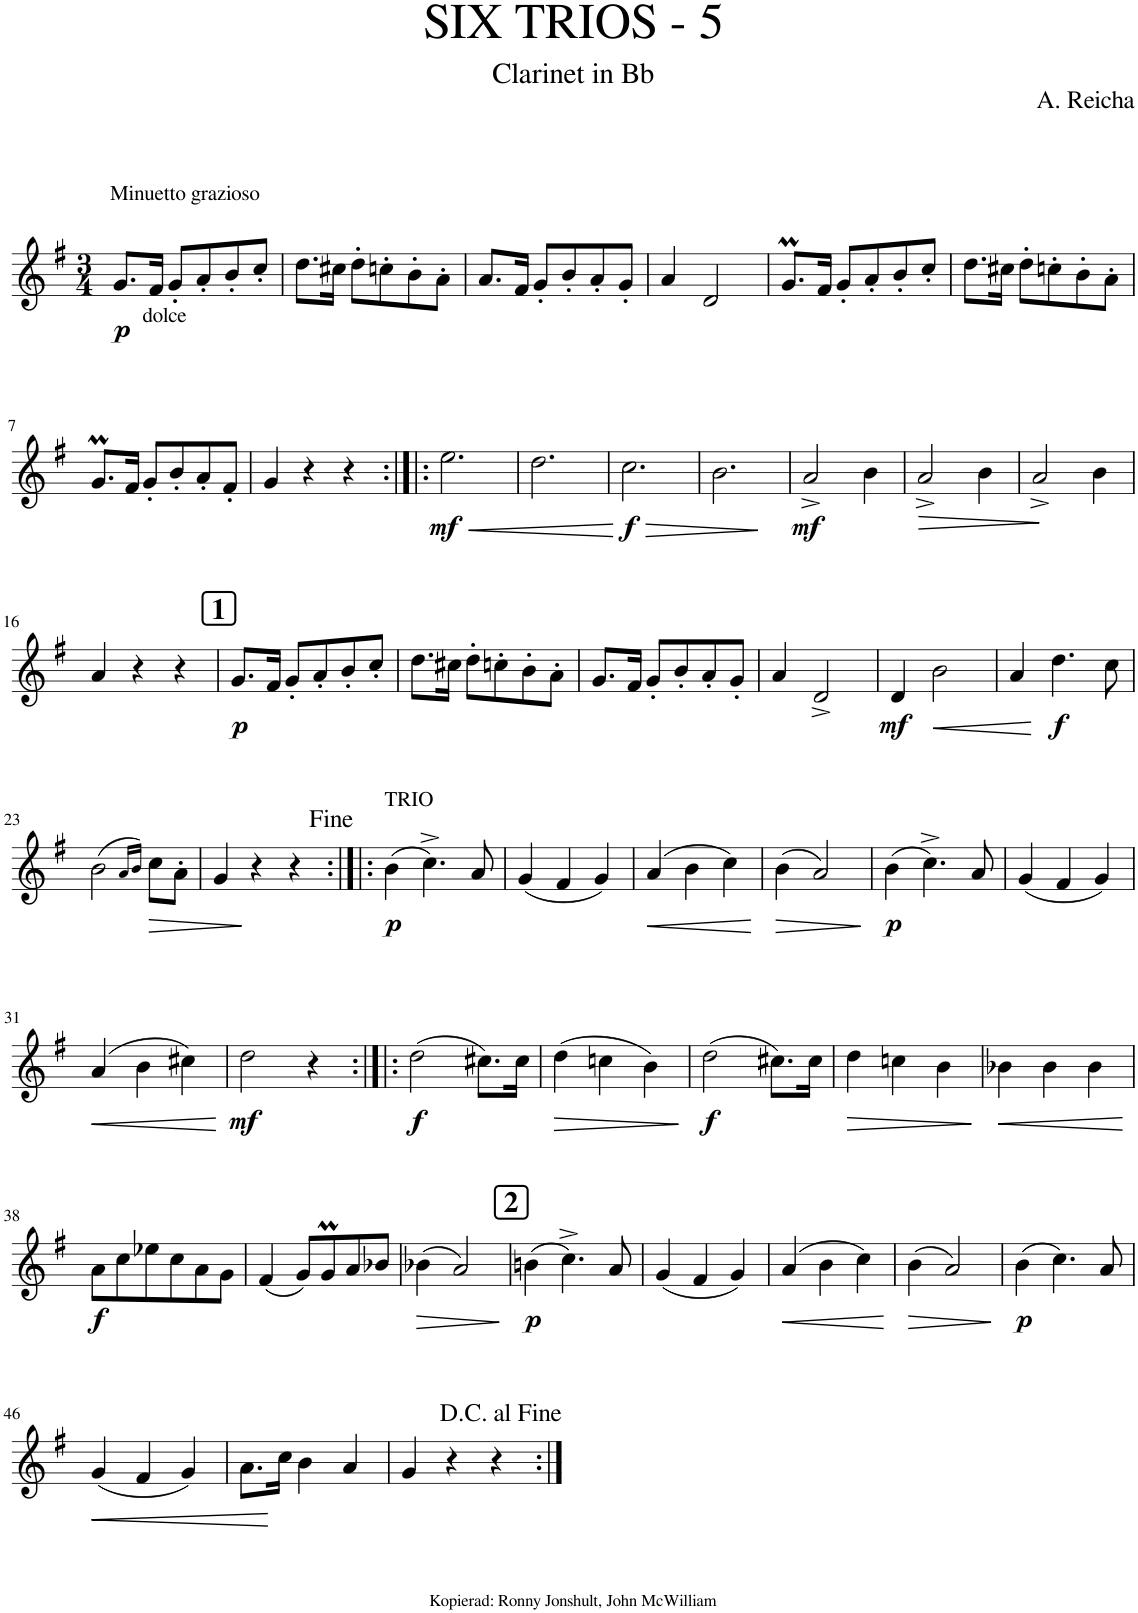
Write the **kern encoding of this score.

**kern	**dynam
*part1	*part1
*staff1	*staff1
*I"Piano	*
*I'Pno.	*
*clefG2	*
*k[f#]	*
*M3/4	*
=1	=1
!LO:TX:a:t=Minuetto grazioso	!
!	!LO:DY:b
8.g/L	p
!LO:TX:b:t=dolce	!
16f#/Jk	.
8g'/L	.
8a'/	.
8b'/	.
8cc'/J	.
=2	=2
8.dd\L	.
16cc#X\Jk	.
8dd'\L	.
8ccn'\	.
8b'\	.
8a'\J	.
=3	=3
8.a/L	.
16f#/Jk	.
8g'/L	.
8b'/	.
8a'/	.
8g'/J	.
=4	=4
4a/	.
2d/	.
=5	=5
8.gM/L	.
16f#/Jk	.
8g'/L	.
8a'/	.
8b'/	.
8cc'/J	.
=6	=6
8.dd\L	.
16cc#X\Jk	.
8dd'\L	.
8ccn'\	.
8b'\	.
8a'\J	.
!!LO:LB:g=z
=7	=7
8.gM/L	.
16f#/Jk	.
8g'/L	.
8b'/	.
8a'/	.
8f#'/J	.
=8	=8
4g/	.
4r	.
4r	.
=9:|!|:	=9:|!|:
!	!LO:HP:b
!	!LO:DY:n=1:b
2.ee\	< mf
=10	=10
2.dd\	.
.	[
=11	=11
!	!LO:HP:b
!	!LO:DY:n=1:b
2.cc\	> f
=12	=12
2.b\	.
.	]
=13	=13
!	!LO:DY:b
2a^/	mf
4b\	.
=14	=14
!	!LO:HP:b
2a^/	>
4b\	.
.	]
=15	=15
2a^/	.
4b\	.
!!LO:LB:g=z
=16	=16
4a/	.
4r	.
4r	.
!!LO:REH:place=s1:a:B:cj:fs=14:t=1
=17	=17
!	!LO:DY:b
8.g/L	p
16f#/Jk	.
8g'/L	.
8a'/	.
8b'/	.
8cc'/J	.
=18	=18
8.dd\L	.
16cc#X\Jk	.
8dd'\L	.
8ccn'\	.
8b'\	.
8a'\J	.
=19	=19
8.g/L	.
16f#/Jk	.
8g'/L	.
8b'/	.
8a'/	.
8g'/J	.
=20	=20
4a/	.
2d^/	.
=21	=21
!	!LO:DY:b
4d/	mf
!	!LO:HP:b
2b\	<
=22	=22
4a/	.
!	!LO:DY:n=1:b
4.dd\	[ f
8cc\	.
!!LO:LB:g=z
=23	=23
(2b\	.
16qa/LL	.
16qb/JJ)	.
8cc\L	.
8a'\J	.
=24	=24
4g/	.
4r	.
4r	.
=25:|!|:	=25:|!|:
!LO:TX:a:t=TRIO	!
!	!LO:DY:b
(4b\	p
4.cc^\)	.
8a/	.
=26	=26
(4g/	.
4f#/	.
4g/)	.
=27	=27
!	!LO:HP:b
(4a/	<
4b\	.
4cc\)	.
.	[
=28	=28
!	!LO:HP:b
(4b\	>
2a/)	.
.	]
=29	=29
!	!LO:DY:b
(4b\	p
4.cc^\)	.
8a/	.
=30	=30
(4g/	.
4f#/	.
4g/)	.
!!LO:LB:g=z
=31	=31
!	!LO:HP:b
(4a/	<
4b\	.
4cc#X\)	.
.	[
=32	=32
!	!LO:DY:b
2dd\	mf
4r	.
=33:|!|:	=33:|!|:
!	!LO:DY:b
(2dd\	f
8.cc#X\L)	.
16cc#\Jk	.
=34	=34
!	!LO:HP:b
(4dd\	>
4ccn\	.
4b\)	.
.	]
=35	=35
!	!LO:DY:b
(2dd\	f
8.cc#X\L)	.
16cc#\Jk	.
=36	=36
!	!LO:HP:b
4dd\	>
4ccn\	.
4b\	.
.	]
=37	=37
!	!LO:HP:b
4b-X\	<
4b-\	.
4b-\	.
.	[
!!LO:LB:g=z
=38	=38
!	!LO:DY:b
8a\L	f
8cc\	.
8ee-X\	.
8cc\	.
8a\	.
8g\J	.
=39	=39
(4f#/	.
8g/L)	.
8gM/	.
8a/	.
8b-X/J	.
=40	=40
!	!LO:HP:b
(4b-X\	>
2a/)	.
.	]
!!LO:REH:place=s1:a:B:cj:fs=14:t=2
=41	=41
!	!LO:DY:b
(4bn\	p
4.cc^\)	.
8a/	.
=42	=42
(4g/	.
4f#/	.
4g/)	.
=43	=43
!	!LO:HP:b
(4a/	<
4b\	.
4cc\)	.
.	[
=44	=44
!	!LO:HP:b
(4b\	>
2a/)	.
.	]
=45	=45
!	!LO:DY:b
(4b\	p
4.cc\)	.
8a/	.
!!LO:LB:g=z
=46	=46
!	!LO:HP:b
(4g/	<
4f#/	.
4g/)	.
=47	=47
8.a\L	.
16cc\Jk	[
4b\	.
4a/	.
=48	=48
4g/	.
4r	.
4r	.
=:|!	=:|!
*-	*-
